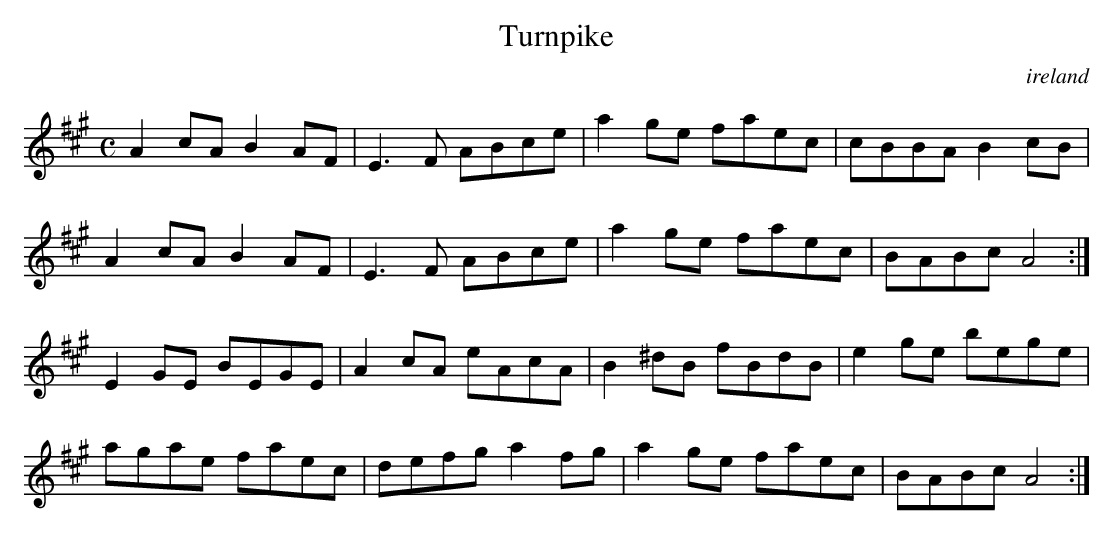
X:1
T:Turnpike
O:ireland
M:C
L:1/8
K:A Major
A2cA B2AF|E3F ABce|a2ge faec|cBBA B2cB|!
A2cA B2AF|E3F ABce|a2ge faec|BABc A4:|!
E2GE BEGE|A2cA eAcA|B2^dB fBdB|e2ge bege|!
agae faec|defg a2fg|a2ge faec|BABc A4:|!
